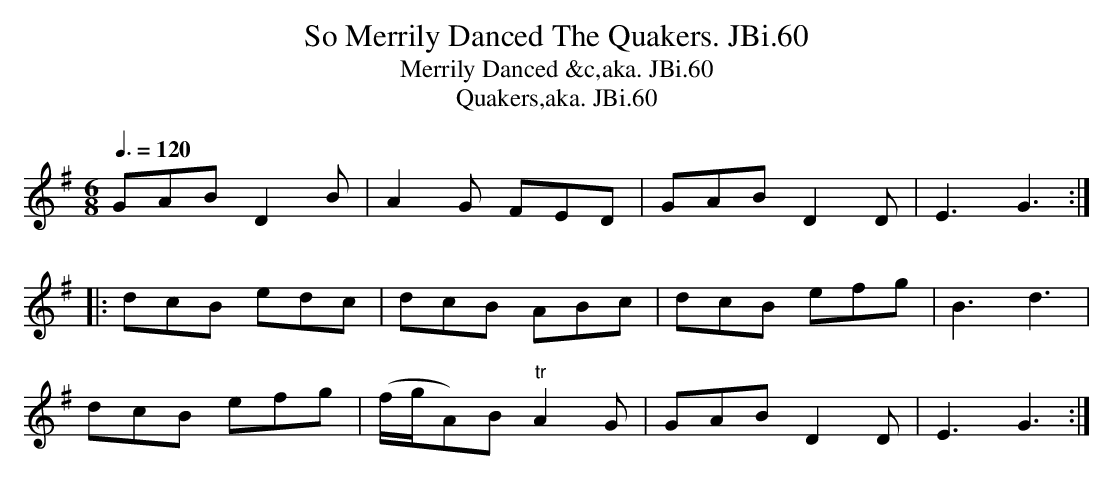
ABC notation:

X:1
T:So Merrily Danced The Quakers. JBi.60
T:Merrily Danced &c,aka. JBi.60
T:Quakers,aka. JBi.60
M:6/8
L:1/8
Q:3/8=120
K:G
GABD2B|A2G FED|GABD2D|E3G3:|
|:dcB edc|dcB ABc|dcB efg|B3d3|
dcB efg|(f/g/A)B "^tr"A2G|GABD2D|E3G3:|
